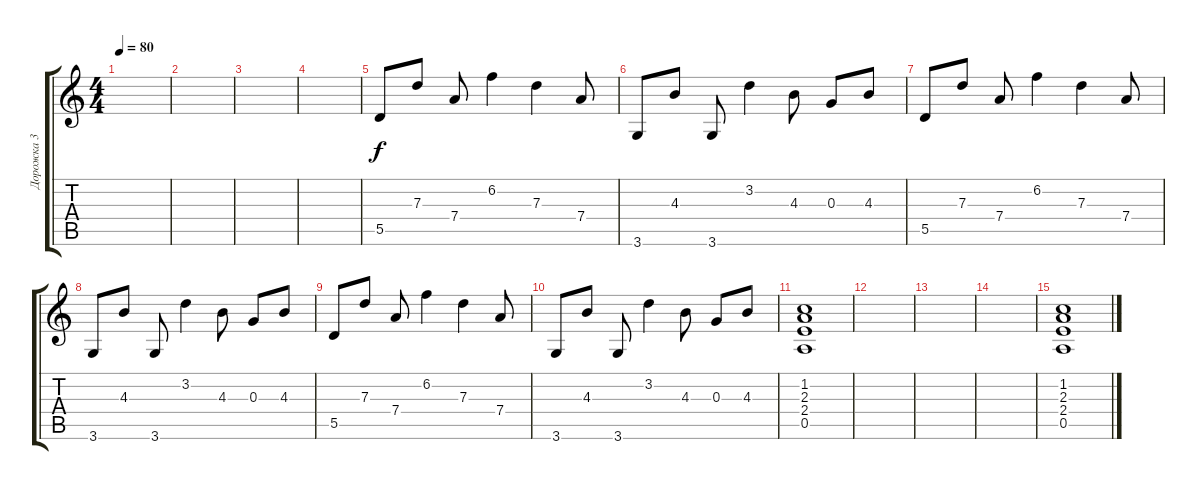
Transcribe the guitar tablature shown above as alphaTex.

\track ("Дорожка 3" "Дорожка 3") {instrument acousticguitarsteel}
\staff {score tabs}
\tuning (E4 B3 G3 D3 A2 E2) {hide}
\ts (4 4)
\tempo 80
\clef g2
\ks c
|
|
|
|
5.5.8 7.3.8 7.4.8 6.2.4 7.3.4 7.4.8 |
3.6.8 4.3.8 3.6.8 3.2.4 4.3.8 0.3.8 4.3.8 |
5.5.8 7.3.8 7.4.8 6.2.4 7.3.4 7.4.8 |
3.6.8 4.3.8 3.6.8 3.2.4 4.3.8 0.3.8 4.3.8 |
5.5.8 7.3.8 7.4.8 6.2.4 7.3.4 7.4.8 |
3.6.8 4.3.8 3.6.8 3.2.4 4.3.8 0.3.8 4.3.8 |
(1.2 2.3 2.4 0.5).1 |
|
|
|
(1.2 2.3 2.4 0.5).1
